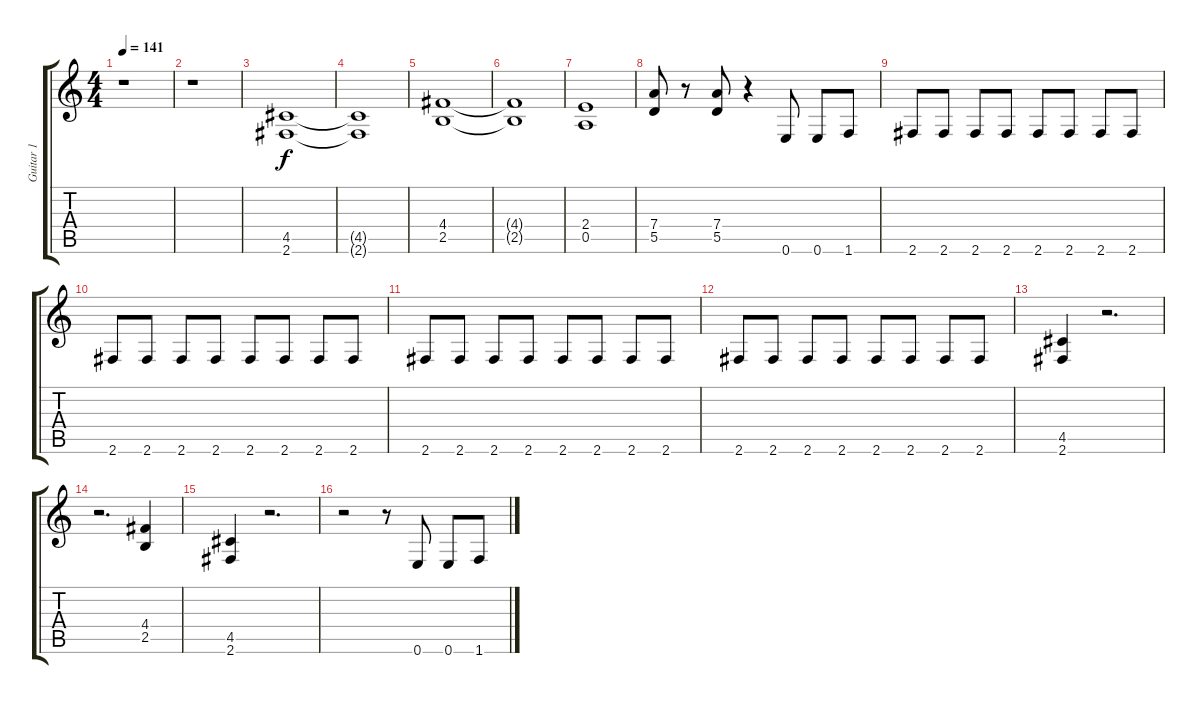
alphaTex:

\track ("Guitar 1" "Guitar 1") {instrument distortionguitar}
\staff {score tabs}
\tuning (E4 B3 G3 D3 A2 E2) {hide}
\ts (4 4)
\tempo 141
\clef g2
\ks c
r.1{dy f instrument distortionguitar} |
r.1 |
(4.5 2.6).1 |
(4.5{t} 2.6{t}).1 |
(4.4 2.5).1 |
(4.4{t} 2.5{t}).1 |
(2.4 0.5).1 |
(7.4 5.5).8 r.8 (7.4 5.5).8 r.4 0.6.8 0.6.8 1.6.8 |
2.6.8 2.6.8 2.6.8 2.6.8 2.6.8 2.6.8 2.6.8 2.6.8 |
2.6.8 2.6.8 2.6.8 2.6.8 2.6.8 2.6.8 2.6.8 2.6.8 |
2.6.8 2.6.8 2.6.8 2.6.8 2.6.8 2.6.8 2.6.8 2.6.8 |
2.6.8 2.6.8 2.6.8 2.6.8 2.6.8 2.6.8 2.6.8 2.6.8 |
(4.5 2.6).4 r.2{d} |
r.2{d} (4.4 2.5).4 |
(4.5 2.6).4 r.2{d} |
r.2 r.8 0.6.8 0.6.8 1.6.8
